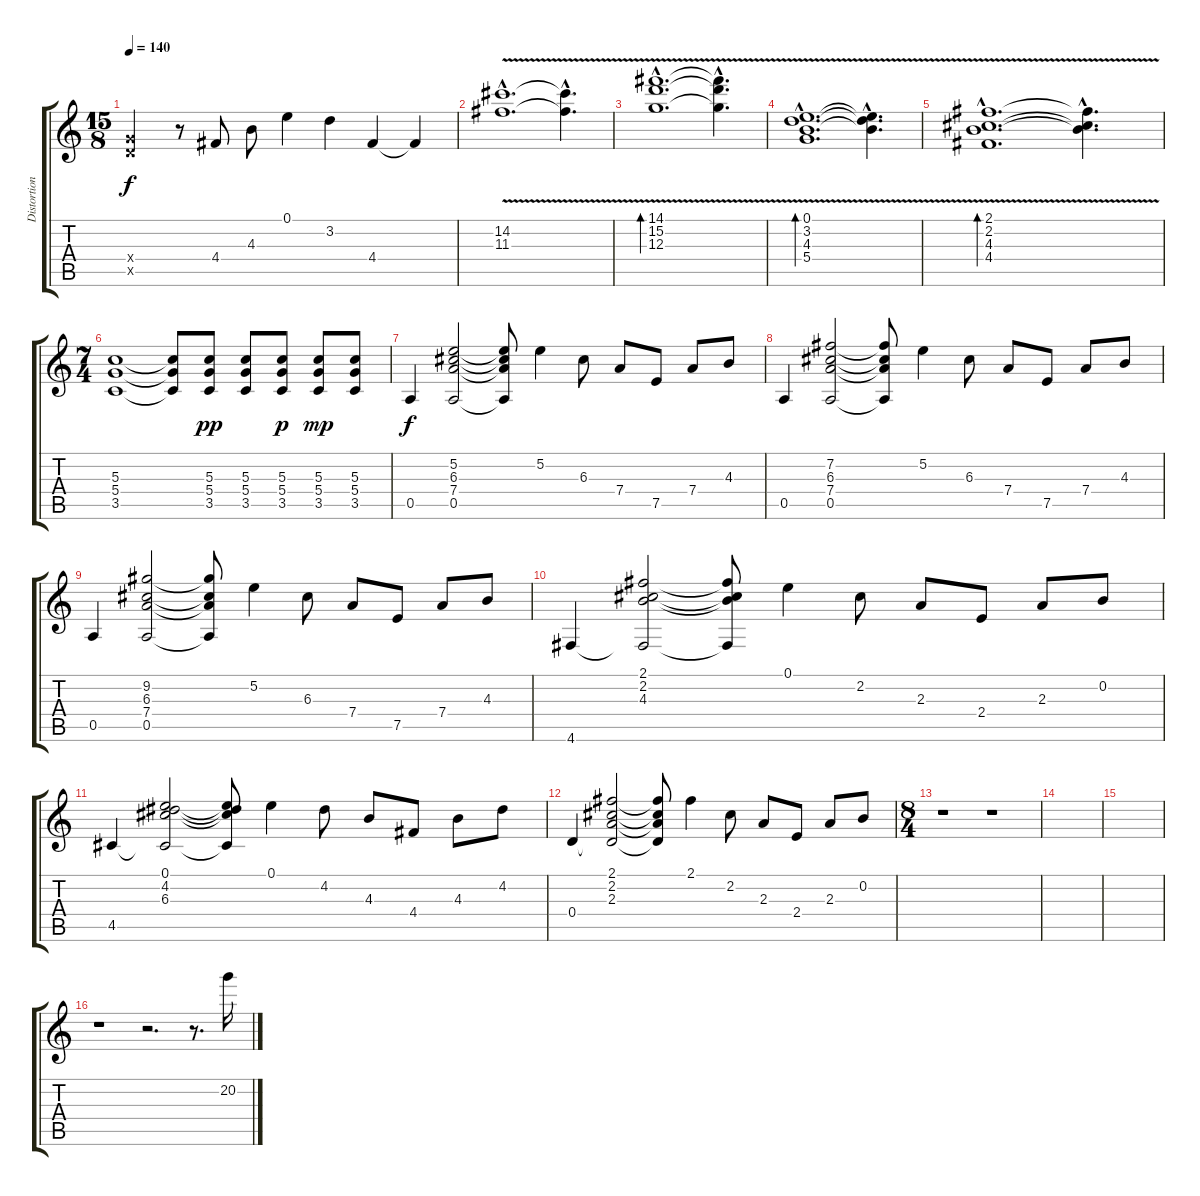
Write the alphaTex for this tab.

\track ("Distortion Guitar" "Distortion") {instrument distortionguitar}
\staff {score tabs}
\tuning (E4 B3 G3 D3 A2 D2) {hide}
\ts (15 8)
\tempo 140
\clef g2
\ks c
(5.4{x} 5.5{x}).2{dy f} r.8 4.4.8 4.3.8 0.1.4 3.2.4 4.4.4 4.4{t}.4 |
(14.2{hac} 11.3{v hac}).1{d} (14.2{hac t} 11.3{hac t}).4{d} |
(14.1{hac} 15.2{hac} 12.3{v hac}).1{d bd 240} (14.1{hac t} 15.2{hac t} 12.3{hac t}).4{d} |
(0.1{hac} 3.2{hac} 4.3{v hac} 5.4{hac}).1{d bd 120} (0.1{hac t} 3.2{hac t} 4.3{hac t}).4{d} |
(2.1{hac} 2.2{hac} 4.3{v hac} 4.4{hac}).1{d bd 120} (2.1{hac t} 2.2{hac t} 4.3{hac t}).4{d} |
\ts (7 4)
(5.3 5.4 3.5).1 (5.3{t} 5.4{t} 3.5{t}).8 (5.3 5.4 3.5).8{dy pp volume 14 instrument overdrivenguitar} (5.3 5.4 3.5).8 (5.3 5.4 3.5).8{dy p} (5.3 5.4 3.5).8{dy mp} (5.3 5.4 3.5).8 |
0.5.4{dy f instrument electricguitarclean} (5.2 6.3 7.4 0.5).2 (5.2{t} 6.3{t} 7.4{t} 0.5{t}).8 5.2.4 6.3.8 7.4.8 7.5.8 7.4.8 4.3.8 |
0.5.4 (7.2 6.3 7.4 0.5).2 (7.2{t} 6.3{t} 7.4{t} 0.5{t}).8 5.2.4 6.3.8 7.4.8 7.5.8 7.4.8 4.3.8 |
0.5.4 (9.2 6.3 7.4 0.5).2 (9.2{t} 6.3{t} 7.4{t} 0.5{t}).8 5.2.4 6.3.8 7.4.8 7.5.8 7.4.8 4.3.8 |
4.6.4 (2.1 2.2 4.3 4.6{t}).2 (2.1{t} 2.2{t} 4.3{t} 4.6{t}).8 0.1.4 2.2.8 2.3.8 2.4.8 2.3.8 0.2.8 |
4.5.4 (0.1 4.2 6.3 4.5{t}).2 (0.1{t} 4.2{t} 6.3{t} 4.5{t}).8 0.1.4 4.2.8 4.3.8 4.4.8 4.3.8 4.2.8 |
0.4.4 (2.1 2.2 2.3 0.4{t}).2 (2.1{t} 2.2{t} 2.3{t} 0.4{t}).8 2.1.4 2.2.8 2.3.8 2.4.8 2.3.8 0.2.8 |
\ts (8 4)
r.1 r.1 |
|
|
r.1 r.2{d} r.8{d volume 16 balance 11 instrument distortionguitar} 20.2.16
